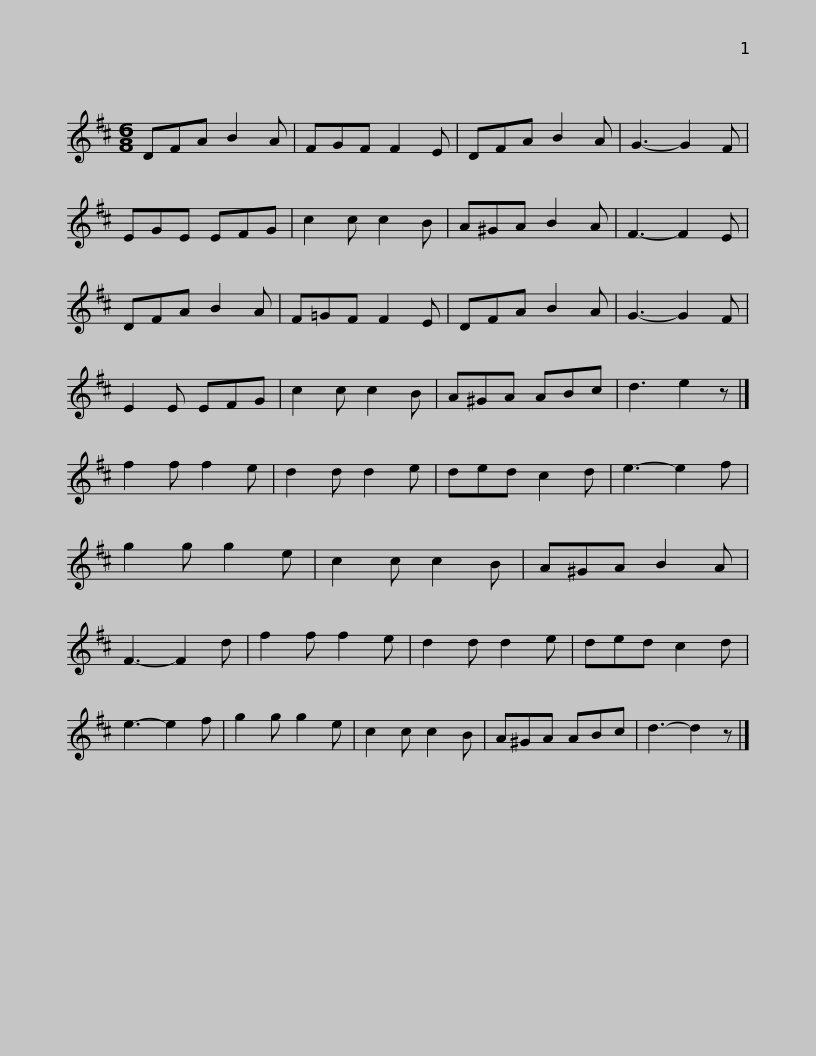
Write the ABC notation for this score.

X:1
L:1/8
M:6/8
I:linebreak $
K:D
V:1 treble
V:1
 DFA B2 A | FGF F2 E | DFA B2 A | G3- G2 F | EGE EFG | %5
 c2 c c2 B | A^GA B2 A | F3- F2 E |$ DFA B2 A | F=GF F2 E | %10
 DFA B2 A | G3- G2 F | E2 E EFG | c2 c c2 B | A^GA ABc | %15
 d3 e2 z |]$ f2 f f2 e | d2 d d2 e | ded c2 d | e3- e2 f | %20
 g2 g g2 e | c2 c c2 B | A^GA B2 A | F3- F2 d | f2 f f2 e | %25
 d2 d d2 e |$ ded c2 d | e3- e2 f | g2 g g2 e | c2 c c2 B | %30
 A^GA ABc | d3- d2 z |] %32
